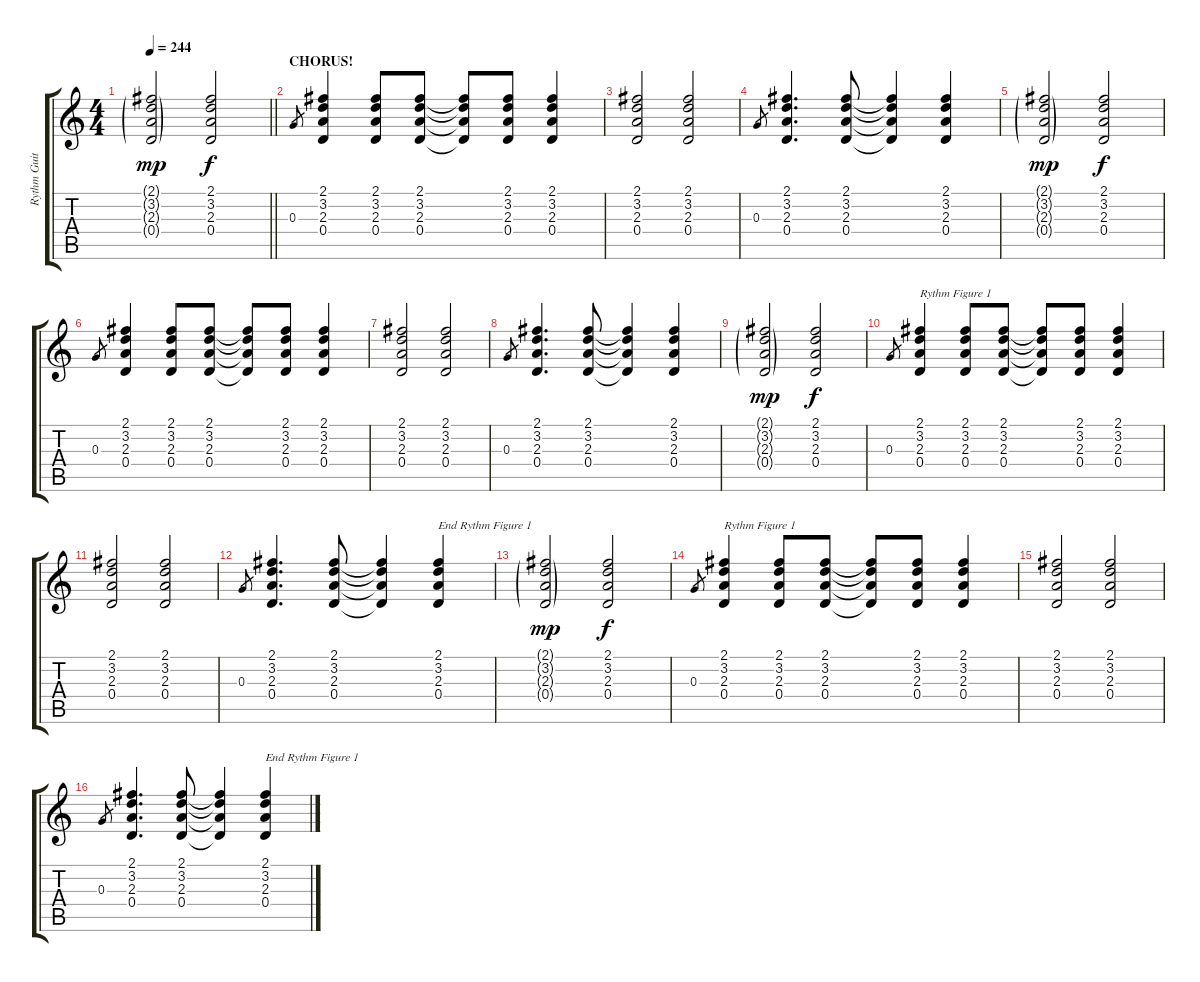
\track ("Rythm Guitar 1 (Figure 1)" "Rythm Guit") {instrument electricguitarclean}
\staff {score tabs}
\tuning (E4 B3 G3 D3 A2 E2) {hide}
\ts (4 4)
\tempo 244
\clef g2
\barLineRight lightlight
\ks c
(2.1{g} 3.2{g} 2.3{g} 0.4{g}).2{dy mp} (2.1 3.2 2.3 0.4).2{dy f} |
\section ("" "CHORUS!")
0.3.8{gr} (2.1 3.2 2.3 0.4).4 (2.1 3.2 2.3 0.4).8 (2.1 3.2 2.3 0.4).8 (2.1{t} 3.2{t} 2.3{t} 0.4{t}).8 (2.1 3.2 2.3 0.4).8 (2.1 3.2 2.3 0.4).4 |
(2.1 3.2 2.3 0.4).2 (2.1 3.2 2.3 0.4).2 |
0.3.8{gr} (2.1 3.2 2.3 0.4).4{d} (2.1 3.2 2.3 0.4).8 (2.1{t} 3.2{t} 2.3{t} 0.4{t}).4 (2.1 3.2 2.3 0.4).4 |
(2.1{g} 3.2{g} 2.3{g} 0.4{g}).2{dy mp} (2.1 3.2 2.3 0.4).2{dy f} |
0.3.8{gr} (2.1 3.2 2.3 0.4).4 (2.1 3.2 2.3 0.4).8 (2.1 3.2 2.3 0.4).8 (2.1{t} 3.2{t} 2.3{t} 0.4{t}).8 (2.1 3.2 2.3 0.4).8 (2.1 3.2 2.3 0.4).4 |
(2.1 3.2 2.3 0.4).2 (2.1 3.2 2.3 0.4).2 |
0.3.8{gr} (2.1 3.2 2.3 0.4).4{d} (2.1 3.2 2.3 0.4).8 (2.1{t} 3.2{t} 2.3{t} 0.4{t}).4 (2.1 3.2 2.3 0.4).4 |
(2.1{g} 3.2{g} 2.3{g} 0.4{g}).2{dy mp} (2.1 3.2 2.3 0.4).2{dy f} |
0.3.8{gr} (2.1 3.2 2.3 0.4).4{txt "Rythm Figure 1"} (2.1 3.2 2.3 0.4).8 (2.1 3.2 2.3 0.4).8 (2.1{t} 3.2{t} 2.3{t} 0.4{t}).8 (2.1 3.2 2.3 0.4).8 (2.1 3.2 2.3 0.4).4 |
(2.1 3.2 2.3 0.4).2 (2.1 3.2 2.3 0.4).2 |
0.3.8{gr} (2.1 3.2 2.3 0.4).4{d} (2.1 3.2 2.3 0.4).8 (2.1{t} 3.2{t} 2.3{t} 0.4{t}).4 (2.1 3.2 2.3 0.4).4{txt "End Rythm Figure 1"} |
(2.1{g} 3.2{g} 2.3{g} 0.4{g}).2{dy mp} (2.1 3.2 2.3 0.4).2{dy f} |
0.3.8{gr} (2.1 3.2 2.3 0.4).4{txt "Rythm Figure 1"} (2.1 3.2 2.3 0.4).8 (2.1 3.2 2.3 0.4).8 (2.1{t} 3.2{t} 2.3{t} 0.4{t}).8 (2.1 3.2 2.3 0.4).8 (2.1 3.2 2.3 0.4).4 |
(2.1 3.2 2.3 0.4).2 (2.1 3.2 2.3 0.4).2 |
0.3.8{gr} (2.1 3.2 2.3 0.4).4{d} (2.1 3.2 2.3 0.4).8 (2.1{t} 3.2{t} 2.3{t} 0.4{t}).4 (2.1 3.2 2.3 0.4).4{txt "End Rythm Figure 1"}
